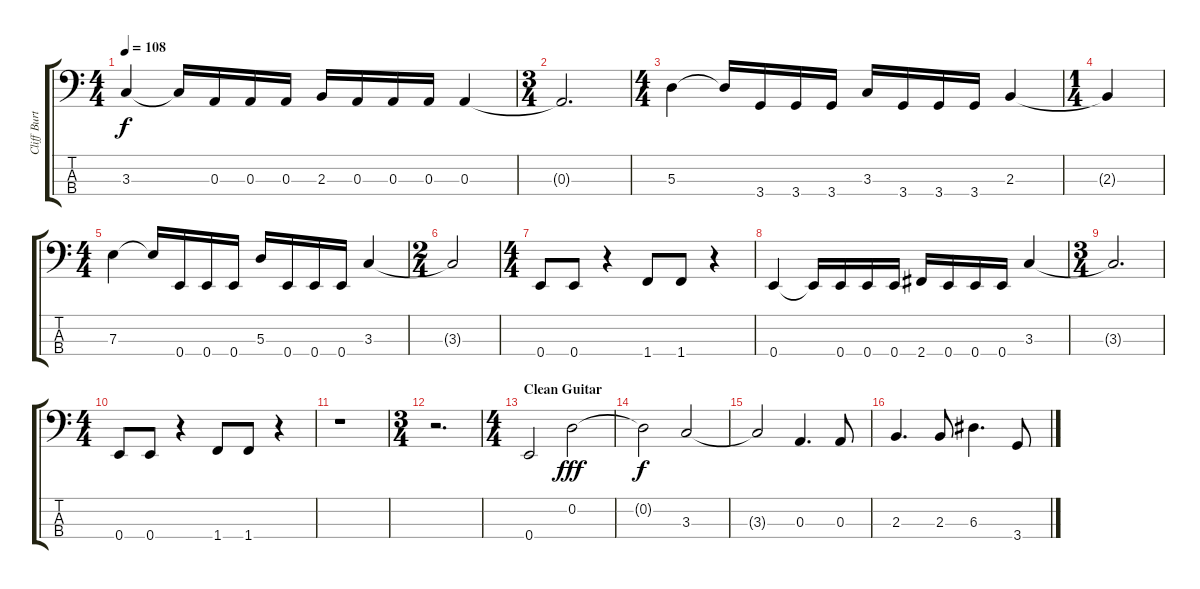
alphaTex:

\track ("Cliff Burton (bass guitar)" "Cliff Burt") {instrument electricbassfinger}
\staff {score tabs}
\tuning (G2 D2 A1 E1) {hide}
\ts (4 4)
\tempo 108
\clef f4
\ks c
3.3.4{dy f} 3.3{t}.16 0.3.16 0.3.16 0.3.16 2.3.16 0.3.16 0.3.16 0.3.16 0.3.4 |
\ts (3 4)
0.3{t}.2{d} |
\ts (4 4)
5.3.4 5.3{t}.16 3.4.16 3.4.16 3.4.16 3.3.16 3.4.16 3.4.16 3.4.16 2.3.4 |
\ts (1 4)
2.3{t}.4 |
\ts (4 4)
7.3.4 7.3{t}.16 0.4.16 0.4.16 0.4.16 5.3.16 0.4.16 0.4.16 0.4.16 3.3.4 |
\ts (2 4)
3.3{t}.2 |
\ts (4 4)
0.4.8 0.4.8 r.4 1.4.8 1.4.8 r.4 |
0.4.4 0.4{t}.16 0.4.16 0.4.16 0.4.16 2.4.16 0.4.16 0.4.16 0.4.16 3.3.4 |
\ts (3 4)
3.3{t}.2{d} |
\ts (4 4)
0.4.8 0.4.8 r.4 1.4.8 1.4.8 r.4 |
r.1 |
\ts (3 4)
r.2{d} |
\ts (4 4)
\section ("" "Clean Guitar")
0.4.2{volume 11} 0.2.2{dy fff} |
0.2{t}.2{dy f} 3.3.2 |
3.3{t}.2 0.3.4{d} 0.3.8 |
2.3.4{d} 2.3.8 6.3.4{d} 3.4.8
